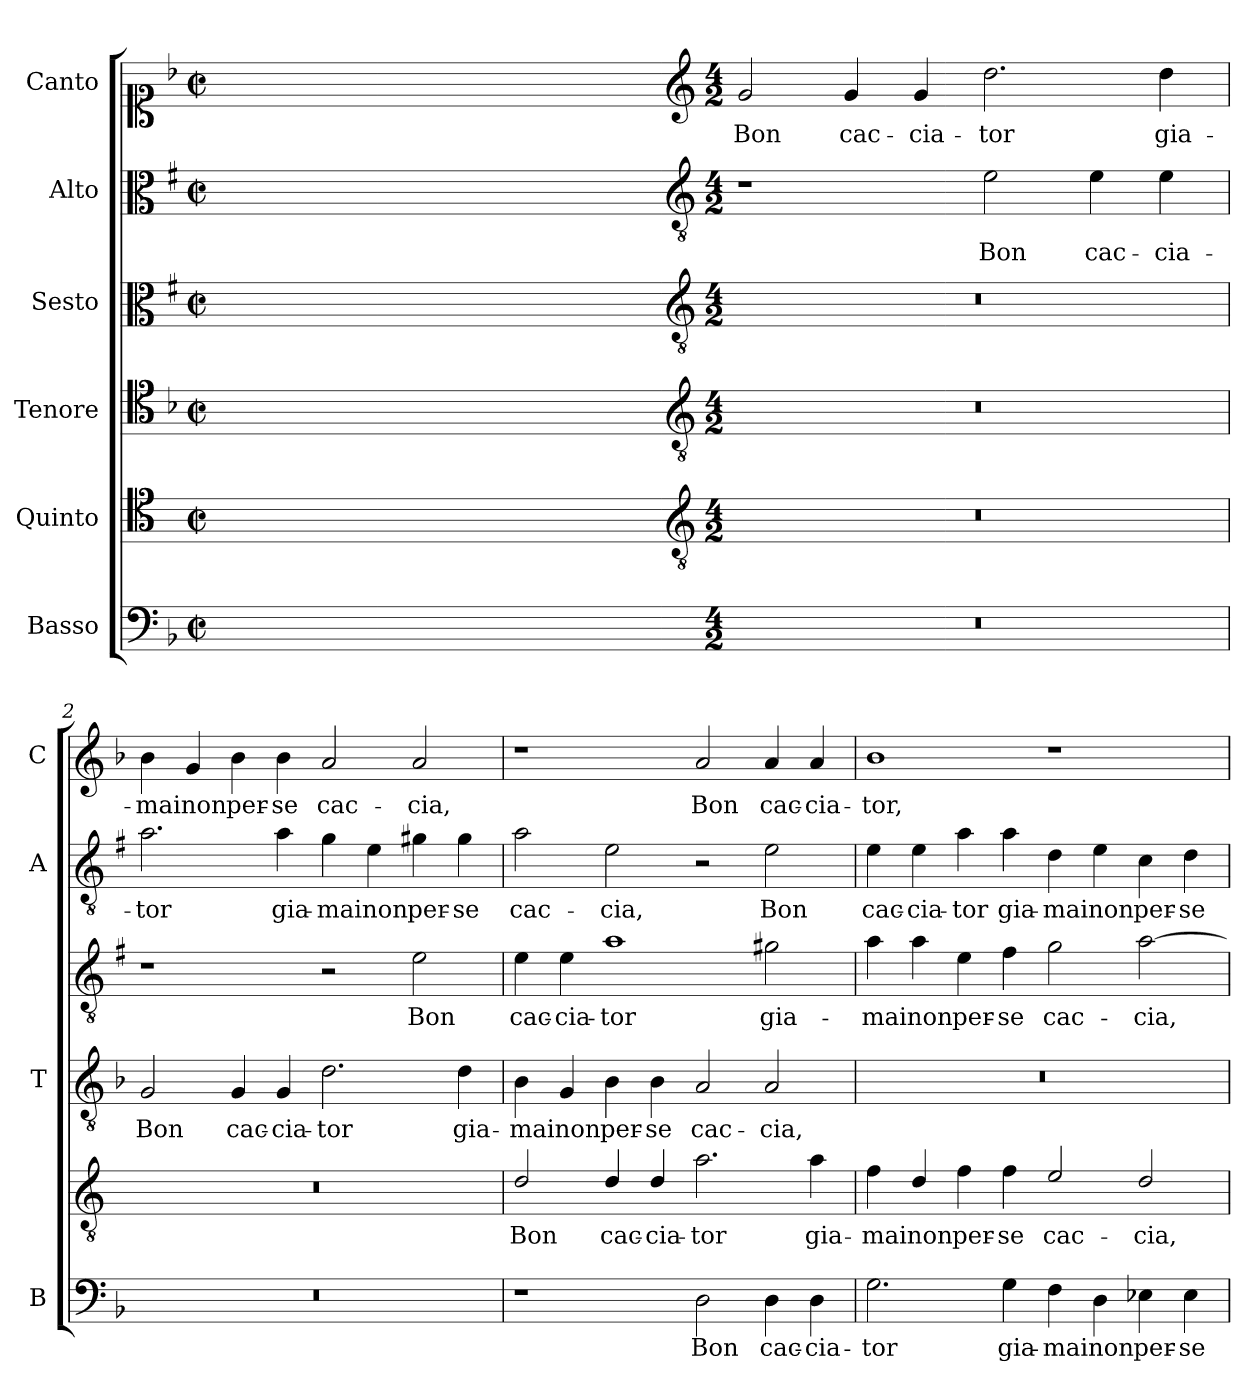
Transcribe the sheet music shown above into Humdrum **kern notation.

**kern	**text	**kern	**text	**kern	**text	**kern	**text	**kern	**text	**kern	**text
*part6	*part6	*part5	*part5	*part4	*part4	*part3	*part3	*part2	*part2	*part1	*part1
*staff6	*staff6	*staff5	*staff5	*staff4	*staff4	*staff3	*staff3	*staff2	*staff2	*staff1	*staff1
*I"Basso	*	*I"Quinto	*	*I"Tenore	*	*I"Sesto	*	*I"Alto	*	*I"Canto	*
*I'B	*	*	*	*I'T	*	*	*	*I'A	*	*I'C	*
*clefF4	*	*clefC4	*	*clefC4	*	*clefC3	*	*clefC3	*	*clefC1	*
*	*	*ITrd4c7	*	*	*	*ITrd1c2	*	*ITrd1c2	*	*	*
*k[b-]	*	*k[b-]	*	*k[b-]	*	*k[b-]	*	*k[b-]	*	*k[b-]	*
*F:	*	*F:	*	*F:	*	*F:	*	*F:	*	*F:	*
*M2/2	*	*M2/2	*	*M2/2	*	*M2/2	*	*M2/2	*	*M2/2	*
*met(c|)	*	*met(c|)	*	*met(c|)	*	*met(c|)	*	*met(c|)	*	*met(c|)	*
=	=	=	=	=	=	=	=	=	=	=	=
1ryy	.	1ryy	.	1ryy	.	1ryy	.	1ryy	.	1ryy	.
=1X-	=1X-	=1X-	=1X-	=1X-	=1X-	=1X-	=1X-	=1X-	=1X-	=1X-	=1X-
4ryy	.	4ryy	.	4ryy	.	4ryy	.	4ryy	.	4ryy	.
4ryy	.	4ryy	.	4ryy	.	4ryy	.	4ryy	.	4ryy	.
4ryy	.	4ryy	.	4ryy	.	4ryy	.	4ryy	.	4ryy	.
4ryy	.	4ryy	.	4ryy	.	4ryy	.	4ryy	.	4ryy	.
=1-	=1-	=1-	=1-	=1-	=1-	=1-	=1-	=1-	=1-	=1-	=1-
*	*	*clefGv2	*	*clefGv2	*	*clefGv2	*	*clefGv2	*	*clefG2	*
*M4/2	*	*M4/2	*	*M4/2	*	*M4/2	*	*M4/2	*	*M4/2	*
!	!	!	!	!	!	!	!	!	!	!	!LO:LY:b
0r	.	0r	.	0r	.	0r	.	1r	.	2g/	Bon
!	!	!	!	!	!	!	!	!	!	!	!LO:LY:b
.	.	.	.	.	.	.	.	.	.	4g/	cac-
!	!	!	!	!	!	!	!	!	!	!	!LO:LY:b
.	.	.	.	.	.	.	.	.	.	4g/	-cia-
!	!	!	!	!	!	!	!	!	!LO:LY:b	!	!LO:LY:b
.	.	.	.	.	.	.	.	2d\	Bon	2.dd\	-tor
!	!	!	!	!	!	!	!	!	!LO:LY:b	!	!
.	.	.	.	.	.	.	.	4d\	cac-	.	.
!	!	!	!	!	!	!	!	!	!LO:LY:b	!	!LO:LY:b
.	.	.	.	.	.	.	.	4d\	-cia-	4dd\	gia-
=2	=2	=2	=2	=2	=2	=2	=2	=2	=2	=2	=2
!	!	!	!	!	!LO:LY:b	!	!	!	!LO:LY:b	!	!LO:LY:b
0r	.	0r	.	2G/	Bon	1r	.	2.g\	-tor	4b-\	-mai
!	!	!	!	!	!	!	!	!	!	!	!LO:LY:b
.	.	.	.	.	.	.	.	.	.	4g/	non
!	!	!	!	!	!LO:LY:b	!	!	!	!	!	!LO:LY:b
.	.	.	.	4G/	cac-	.	.	.	.	4b-\	per-
!	!	!	!	!	!LO:LY:b	!	!	!	!LO:LY:b	!	!LO:LY:b
.	.	.	.	4G/	-cia-	.	.	4g\	gia-	4b-\	-se
!	!	!	!	!	!LO:LY:b	!	!	!	!LO:LY:b	!	!LO:LY:b
.	.	.	.	2.d\	-tor	2r	.	4f\	-mai	2a/	cac-
!	!	!	!	!	!	!	!	!	!LO:LY:b	!	!
.	.	.	.	.	.	.	.	4d\	non	.	.
!	!	!	!	!	!	!	!LO:LY:b	!	!LO:LY:b	!	!LO:LY:b
.	.	.	.	.	.	2d\	Bon	4f#X\	per-	2a/	-cia,
!	!	!	!	!	!LO:LY:b	!	!	!	!LO:LY:b	!	!
.	.	.	.	4d\	gia-	.	.	4f#\	-se	.	.
=3	=3	=3	=3	=3	=3	=3	=3	=3	=3	=3	=3
!	!	!	!LO:LY:b	!	!LO:LY:b	!	!LO:LY:b	!	!LO:LY:b	!	!
1r	.	2G/	Bon	4B-\	-mai	4d\	cac-	2g\	cac-	1r	.
!	!	!	!	!	!LO:LY:b	!	!LO:LY:b	!	!	!	!
.	.	.	.	4G/	non	4d\	-cia-	.	.	.	.
!	!	!	!LO:LY:b	!	!LO:LY:b	!	!LO:LY:b	!	!LO:LY:b	!	!
.	.	4G/	cac-	4B-\	per-	1g	-tor	2d\	-cia,	.	.
!	!	!	!LO:LY:b	!	!LO:LY:b	!	!	!	!	!	!
.	.	4G/	-cia-	4B-\	-se	.	.	.	.	.	.
!	!LO:LY:b	!	!LO:LY:b	!	!LO:LY:b	!	!	!	!	!	!LO:LY:b
2D\	Bon	2.d\	-tor	2A/	cac-	.	.	2r	.	2a/	Bon
!	!LO:LY:b	!	!	!	!LO:LY:b	!	!LO:LY:b	!	!LO:LY:b	!	!LO:LY:b
4D\	cac-	.	.	2A/	-cia,	2f#X\	gia-	2d\	Bon	4a/	cac-
!	!LO:LY:b	!	!LO:LY:b	!	!	!	!	!	!	!	!LO:LY:b
4D\	-cia-	4d\	gia-	.	.	.	.	.	.	4a/	-cia-
!!LO:LB:g=z
=4	=4	=4	=4	=4	=4	=4	=4	=4	=4	=4	=4
!	!LO:LY:b	!	!LO:LY:b	!	!	!	!LO:LY:b	!	!LO:LY:b	!	!LO:LY:b
2.G\	-tor	4B-\	-mai	0r	.	4g\	-mai	4d\	cac-	1b-	-tor,
!	!	!	!LO:LY:b	!	!	!	!LO:LY:b	!	!LO:LY:b	!	!
.	.	4G/	non	.	.	4g\	non	4d\	-cia-	.	.
!	!	!	!LO:LY:b	!	!	!	!LO:LY:b	!	!LO:LY:b	!	!
.	.	4B-\	per-	.	.	4d\	per-	4g\	-tor	.	.
!	!LO:LY:b	!	!LO:LY:b	!	!	!	!LO:LY:b	!	!LO:LY:b	!	!
4G\	gia-	4B-\	-se	.	.	4e\	-se	4g\	gia-	.	.
!	!LO:LY:b	!	!LO:LY:b	!	!	!	!LO:LY:b	!	!LO:LY:b	!	!
4F\	-mai	2A/	cac-	.	.	2f\	cac-	4c\	-mai	1r	.
!	!LO:LY:b	!	!	!	!	!	!	!	!LO:LY:b	!	!
4D\	non	.	.	.	.	.	.	4d\	non	.	.
!	!LO:LY:b	!	!LO:LY:b	!	!	!	!LO:LY:b	!	!LO:LY:b	!	!
4E-X\	per-	2G/	-cia,	.	.	[2g\	-cia,	4B-\	per-	.	.
!	!LO:LY:b	!	!	!	!	!	!	!	!LO:LY:b	!	!
4E-\	-se	.	.	.	.	.	.	4c\	-se	.	.
=	=	=	=	=	=	=	=	=	=	=	=
*-	*-	*-	*-	*-	*-	*-	*-	*-	*-	*-	*-
